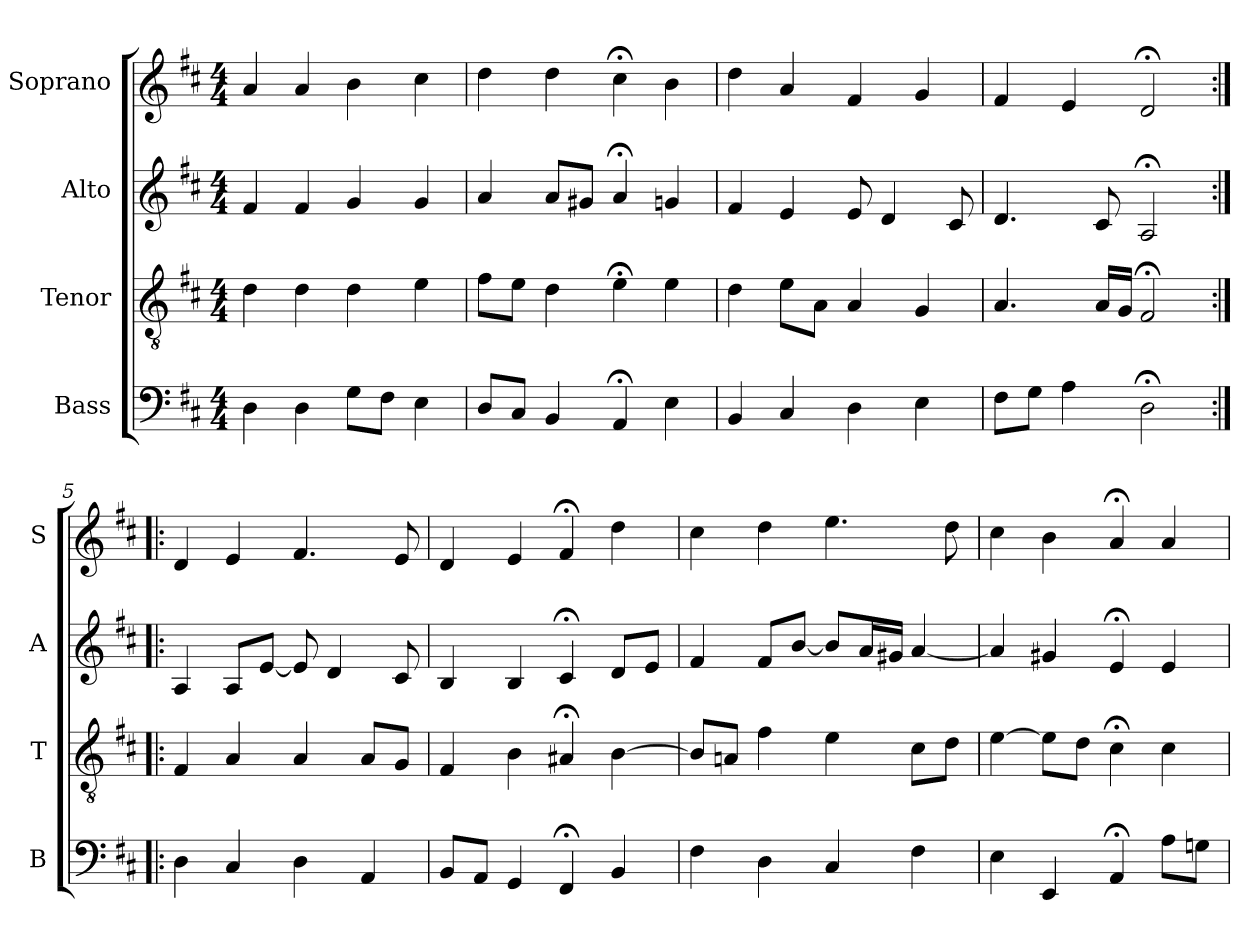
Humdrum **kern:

**kern	**kern	**kern	**kern
*part4	*part3	*part2	*part1
*staff4	*staff3	*staff2	*staff1
*I"Bass	*I"Tenor	*I"Alto	*I"Soprano
*I'B	*I'T	*I'A	*I'S
*clefF4	*clefGv2	*clefG2	*clefG2
*k[f#c#]	*k[f#c#]	*k[f#c#]	*k[f#c#]
*D:	*D:	*D:	*D:
*M4/4	*M4/4	*M4/4	*M4/4
*MM100	*MM100	*MM100	*MM100
=1	=1	=1	=1
4D	4d	4f#	4a
4D	4d	4f#	4a
8GL	4d	4g	4b
8F#J	.	.	.
4E	4e	4g	4cc#
=2	=2	=2	=2
8DL	8f#L	4a	4dd
8C#J	8eJ	.	.
4BB	4d	8aL	4dd
.	.	8g#XJ	.
4AA;<	4e;<	4a;<	4cc#;<
4E	4e	4gn	4b
=3	=3	=3	=3
4BB	4d	4f#	4dd
4C#	8eL	4e	4a
.	8AJ	.	.
4D	4A	8e	4f#
.	.	4d	.
4E	4G	.	4g
.	.	8c#	.
=4	=4	=4	=4
8F#L	4.A	4.d	4f#
8GJ	.	.	.
4A	.	.	4e
.	16ALL	8c#	.
.	16GJJ	.	.
2D;<	2F#;<	2A;<	2d;<
=5:|!|:	=5:|!|:	=5:|!|:	=5:|!|:
4D	4F#	4A	4d
4C#	4A	8AL	4e
.	.	[8eJ	.
4D	4A	8e]	4.f#
.	.	4d	.
4AA	8AL	.	.
.	8GJ	8c#	8e
=6	=6	=6	=6
8BBL	4F#	4B	4d
8AAJ	.	.	.
4GG	4B	4B	4e
4FF#;<	4A#X;<	4c#;<	4f#;<
4BB	[4B	8dL	4dd
.	.	8eJ	.
=7	=7	=7	=7
4F#	8BL]	4f#	4cc#
.	8AnJ	.	.
4D	4f#	8f#L	4dd
.	.	[8bJ	.
4C#	4e	8bL]	4.ee
.	.	16aL	.
.	.	16g#XJJ	.
4F#	8c#L	[4a	.
.	8dJ	.	8dd
=8	=8	=8	=8
4E	[4e	4a]	4cc#
4EE	8eL]	4g#X	4b
.	8dJ	.	.
4AA;<	4c#;<	4e;<	4a;<
8AL	4c#	4e	4a
8GnJ	.	.	.
=	=	=	=
*-	*-	*-	*-
